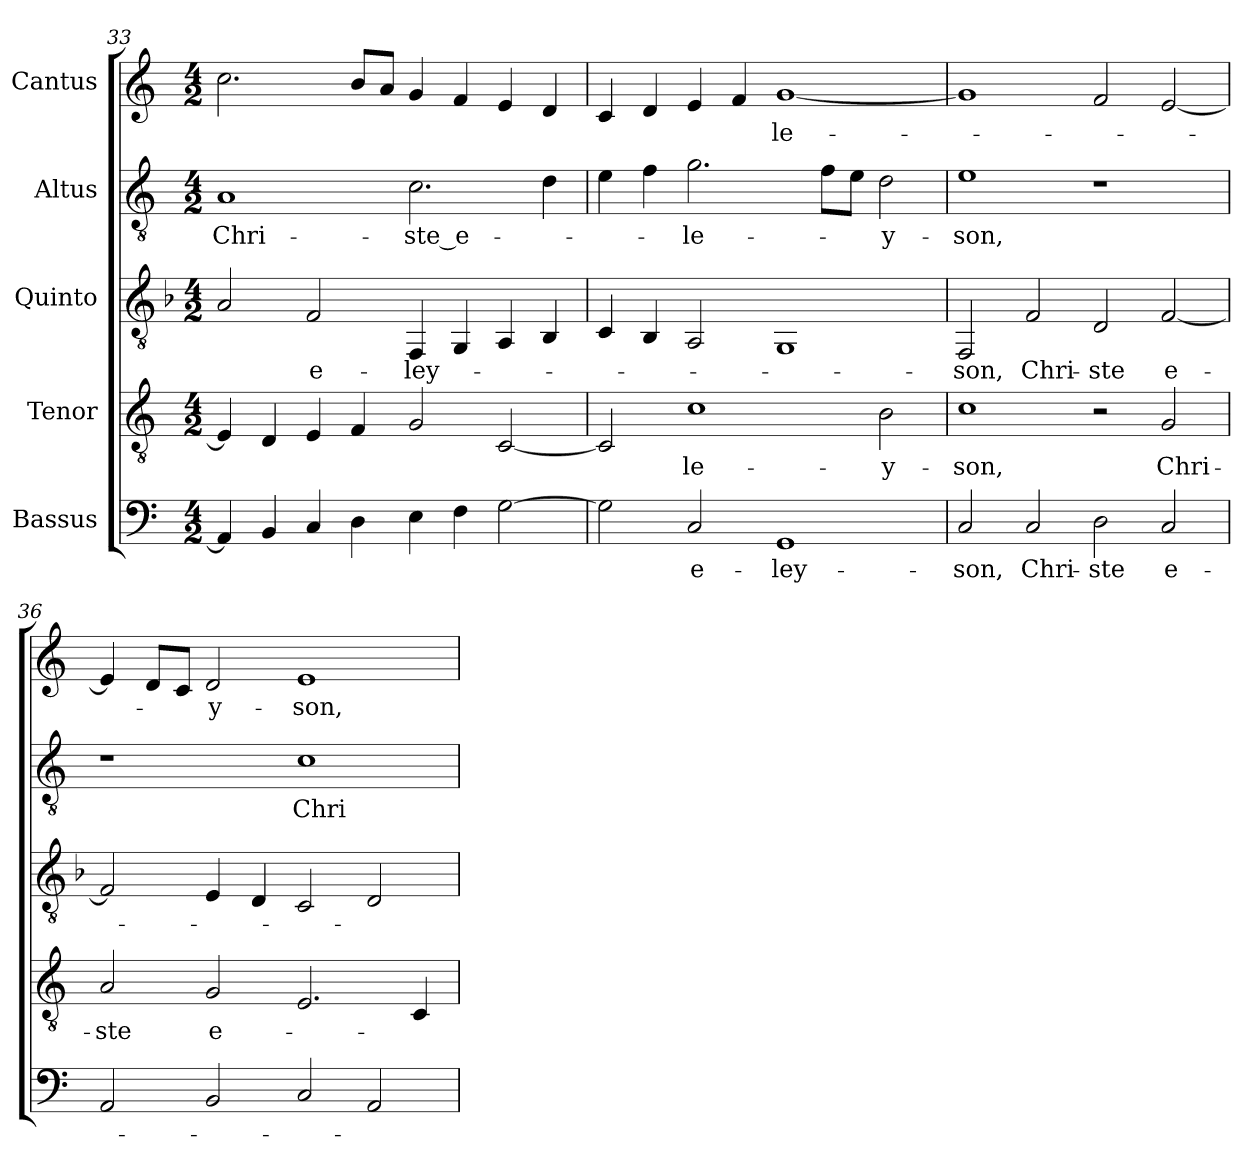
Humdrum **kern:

**kern	**text	**kern	**text	**kern	**text	**kern	**text	**kern	**text
*part5	*part5	*part4	*part4	*part3	*part3	*part2	*part2	*part1	*part1
*staff5	*staff5	*staff4	*staff4	*staff3	*staff3	*staff2	*staff2	*staff1	*staff1
*I"Bassus	*	*I"Tenor	*	*I"Quinto	*	*I"Altus	*	*I"Cantus	*
*clefF4	*	*clefGv2	*	*clefGv2	*	*clefGv2	*	*clefG2	*
*	*	*	*	*ITrd-4c-7	*	*	*	*	*
*k[]	*	*k[]	*	*k[]	*	*k[]	*	*k[]	*
*C:	*	*C:	*	*C:	*	*C:	*	*C:	*
*M4/2	*	*M4/2	*	*M4/2	*	*M4/2	*	*M4/2	*
=33	=33	=33	=33	=33	=33	=33	=33	=33	=33
!	!	!	!	!	!	!	!LO:LY:b:color=#000000	!	!
4AAi/]	.	4Ei/]	.	2ei/	.	1Ai	Chri-	2.cci\	.
4BBi/	.	4Di/	.	.	.	.	.	.	.
!	!	!	!	!	!LO:LY:b:color=#000000	!	!	!	!
4Ci/	.	4Ei/	.	2ci/	e-	.	.	.	.
4Di\	.	4Fi/	.	.	.	.	.	8bi/L	.
.	.	.	.	.	.	.	.	8ai/J	.
!	!	!	!	!	!LO:LY:b:color=#000000	!	!	!	!
!	!	!	!	!	!	!	!LO:LY:b:color=#000000	!	!
4Ei\	.	2Gi/	.	4Ci/	-ley-	2.ci\	-ste_e-	4gi/	.
4Fi\	.	.	.	4Di/	.	.	.	4fi/	.
[>2Gi\	.	[<2Ci/	.	4Ei/	.	.	.	4ei/	.
.	.	.	.	4Fi/	.	4di\	.	4di/	.
=34	=34	=34	=34	=34	=34	=34	=34	=34	=34
2Gi\]	.	2Ci/]	.	4Gi/	.	4ei\	.	4ci/	.
.	.	.	.	4Fi/	.	4fi\	.	4di/	.
!	!LO:LY:b:color=#000000	!	!	!	!	!	!	!	!
!	!	!	!LO:LY:b:color=#000000	!	!	!	!	!	!
!	!	!	!	!	!	!	!LO:LY:b:color=#000000	!	!
2Ci/	e-	1ci	-le-	2Ei/	.	2.gi\	-le-	4ei/	.
.	.	.	.	.	.	.	.	4fi/	.
!	!LO:LY:b:color=#000000	!	!	!	!	!	!	!	!
!	!	!	!	!	!	!	!	!	!LO:LY:b:color=#000000
1GGi	-ley-	.	.	1Di	.	.	.	[<1gi	-le-
.	.	.	.	.	.	8fi\L	.	.	.
.	.	.	.	.	.	8ei\J	.	.	.
!	!	!	!LO:LY:b:color=#000000	!	!	!	!	!	!
!	!	!	!	!	!	!	!LO:LY:b:color=#000000	!	!
.	.	2Bi\	-y-	.	.	2di\	-y-	.	.
!!LO:PB:g=z
=35	=35	=35	=35	=35	=35	=35	=35	=35	=35
!	!LO:LY:b:color=#000000	!	!	!	!	!	!	!	!
!	!	!	!LO:LY:b:color=#000000	!	!	!	!	!	!
!	!	!	!	!	!LO:LY:b:color=#000000	!	!	!	!
!	!	!	!	!	!	!	!LO:LY:b:color=#000000	!	!
2Ci/	-son,	1ci	-son,	2Ci/	-son,	1ei	-son,	1gi]	.
!	!LO:LY:b:color=#000000	!	!	!	!	!	!	!	!
!	!	!	!	!	!LO:LY:b:color=#000000	!	!	!	!
2Ci/	Chri-	.	.	2ci/	Chri-	.	.	.	.
!	!LO:LY:b:color=#000000	!	!	!	!	!	!	!	!
!	!	!	!	!	!LO:LY:b:color=#000000	!	!	!	!
2Di\	-ste	2r	.	2Ai/	-ste	1r	.	2fi/	.
!	!LO:LY:b:color=#000000	!	!	!	!	!	!	!	!
!	!	!	!LO:LY:b:color=#000000	!	!	!	!	!	!
!	!	!	!	!	!LO:LY:b:color=#000000	!	!	!	!
2Ci/	e-	2Gi/	Chri-	[<2ci/	e-	.	.	[<2ei/	.
=36	=36	=36	=36	=36	=36	=36	=36	=36	=36
!	!	!	!LO:LY:b:color=#000000	!	!	!	!	!	!
2AAi/	.	2Ai/	-ste	2ci/]	.	1r	.	4ei/]	.
.	.	.	.	.	.	.	.	8di/L	.
.	.	.	.	.	.	.	.	8ci/J	.
!	!	!	!LO:LY:b:color=#000000	!	!	!	!	!	!
!	!	!	!	!	!	!	!	!	!LO:LY:b:color=#000000
2BBi/	.	2Gi/	e-	4Bi/	.	.	.	2di/	-y-
.	.	.	.	4Ai/	.	.	.	.	.
!	!	!	!	!	!	!	!LO:LY:b:color=#000000	!	!
!	!	!	!	!	!	!	!	!	!LO:LY:b:color=#000000
2Ci/	.	2.Ei/	.	2Gi/	.	1ci	Chri-	1ei	-son,
2AAi/	.	.	.	2Ai/	.	.	.	.	.
.	.	4Ci/	.	.	.	.	.	.	.
=	=	=	=	=	=	=	=	=	=
*-	*-	*-	*-	*-	*-	*-	*-	*-	*-
